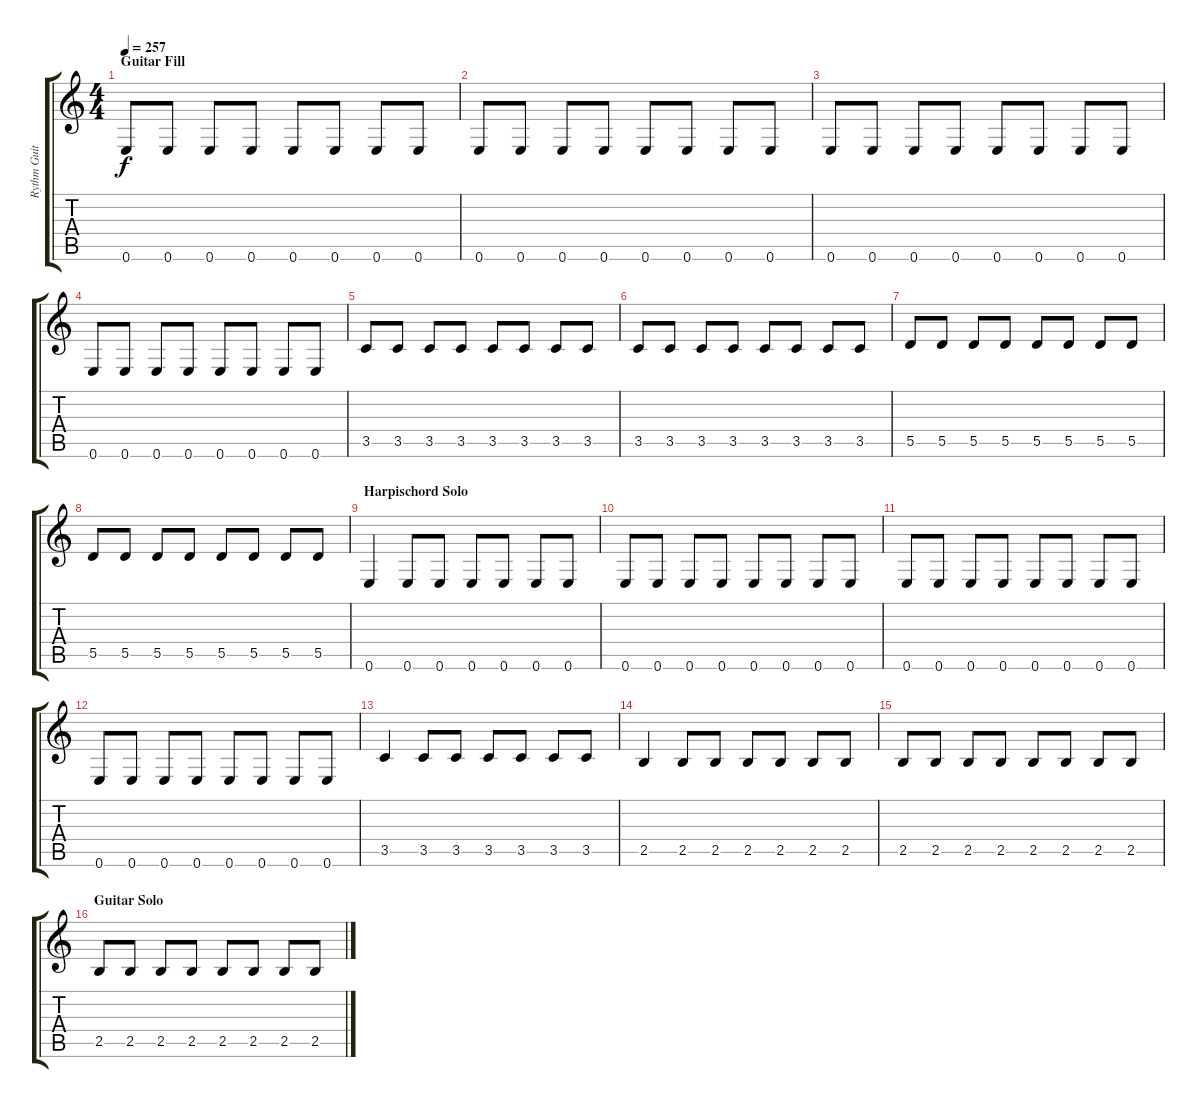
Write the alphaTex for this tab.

\track ("Rythm Guitar" "Rythm Guit") {instrument distortionguitar}
\staff {score tabs}
\tuning (E4 B3 G3 D3 A2 E2) {hide}
\ts (4 4)
\section ("" "Guitar Fill")
\tempo 257
\clef g2
\ks c
0.6.8{dy f} 0.6.8 0.6.8 0.6.8 0.6.8 0.6.8 0.6.8 0.6.8 |
0.6.8 0.6.8 0.6.8 0.6.8 0.6.8 0.6.8 0.6.8 0.6.8 |
0.6.8 0.6.8 0.6.8 0.6.8 0.6.8 0.6.8 0.6.8 0.6.8 |
0.6.8 0.6.8 0.6.8 0.6.8 0.6.8 0.6.8 0.6.8 0.6.8 |
3.5.8 3.5.8 3.5.8 3.5.8 3.5.8 3.5.8 3.5.8 3.5.8 |
3.5.8 3.5.8 3.5.8 3.5.8 3.5.8 3.5.8 3.5.8 3.5.8 |
5.5.8 5.5.8 5.5.8 5.5.8 5.5.8 5.5.8 5.5.8 5.5.8 |
5.5.8 5.5.8 5.5.8 5.5.8 5.5.8 5.5.8 5.5.8 5.5.8 |
\section ("" "Harpischord Solo")
0.6.4 0.6.8 0.6.8 0.6.8 0.6.8 0.6.8 0.6.8 |
0.6.8 0.6.8 0.6.8 0.6.8 0.6.8 0.6.8 0.6.8 0.6.8 |
0.6.8 0.6.8 0.6.8 0.6.8 0.6.8 0.6.8 0.6.8 0.6.8 |
0.6.8 0.6.8 0.6.8 0.6.8 0.6.8 0.6.8 0.6.8 0.6.8 |
3.5.4 3.5.8 3.5.8 3.5.8 3.5.8 3.5.8 3.5.8 |
2.5.4 2.5.8 2.5.8 2.5.8 2.5.8 2.5.8 2.5.8 |
2.5.8 2.5.8 2.5.8 2.5.8 2.5.8 2.5.8 2.5.8 2.5.8 |
\section ("" "Guitar Solo")
2.5.8 2.5.8 2.5.8 2.5.8 2.5.8 2.5.8 2.5.8 2.5.8
